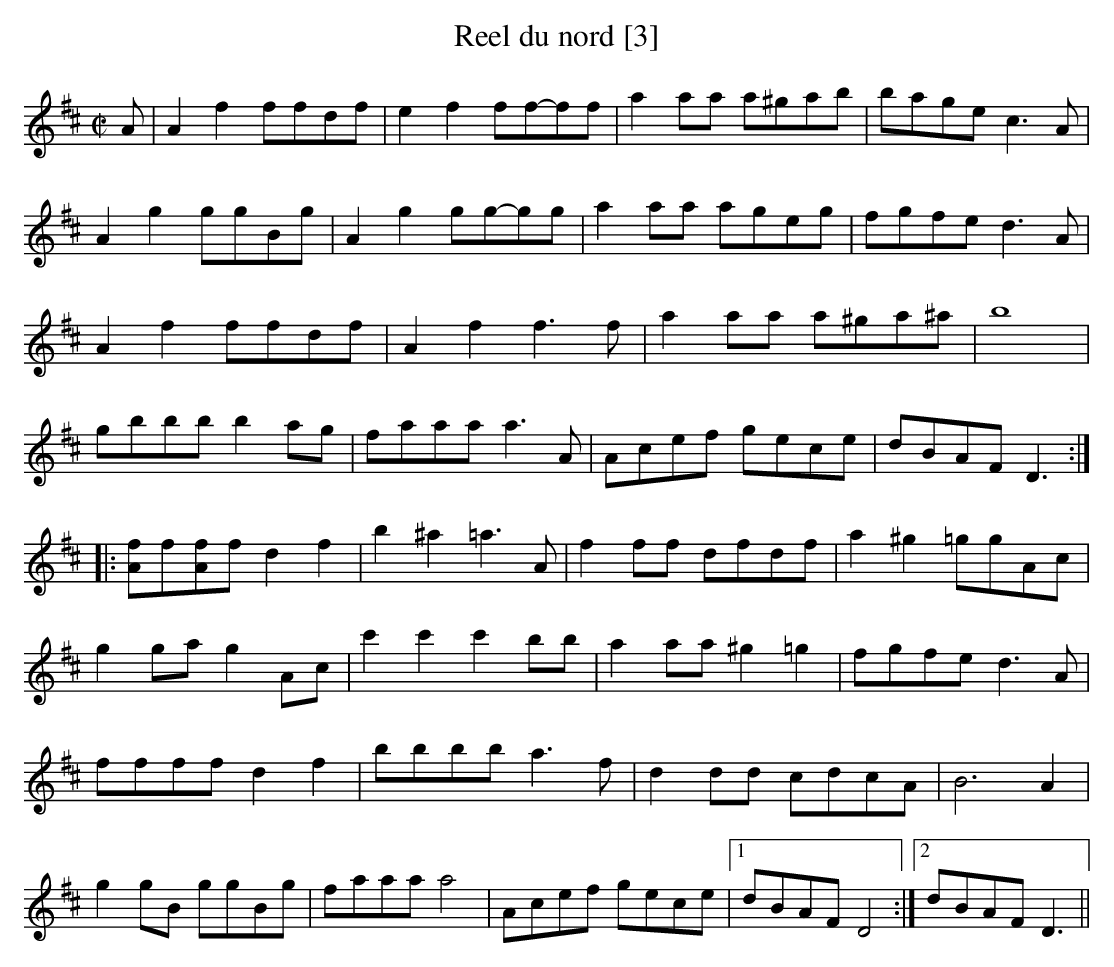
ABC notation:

X:1
T:Reel du nord [3]
M:C|
L:1/8
K:D
A|A2f2 ffdf|e2f2 ff-ff|a2aa a^gab|bage c3A|
A2g2 ggBg|A2g2 gg-gg|a2 aa a-geg|fgfe d3A|
A2f2 ffdf|A2f2 f3f|a2 aa a^ga^a|b8|
g-bbb b2 ag|f-aaa a3A|Acef gece|dBAF D3:|
|:[Af]f[Af]f d2f2|b2^a2 =a3A|f2 ff dfdf|a2^g2=ggAc|
g2ga g2 Ac|c'2c'2c'2bb| a2 aa ^g2=g2|fgf-e d3A|
ffff d2f2|bbbb a3f|d2dd cdcA|B6 A2|
g2 gB ggBg|f-aaa a4|Acef gece|1dBAF D4:|2dBAF D3||
